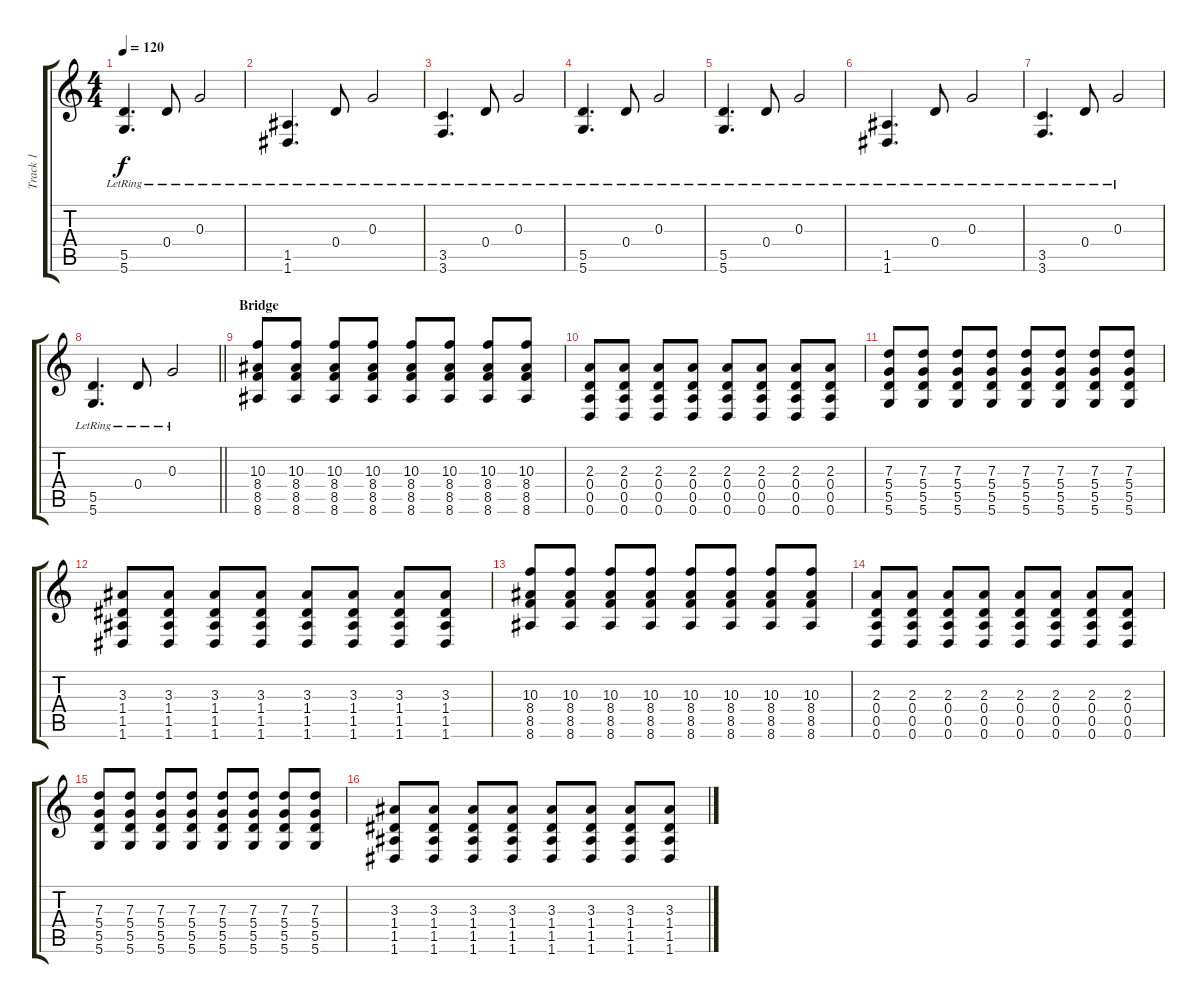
\track ("Track 1" "Track 1") {instrument electricguitarjazz}
\staff {score tabs}
\tuning (E4 B3 G3 D3 A2 D2) {hide}
\ts (4 4)
\tempo 120
\clef g2
\ks c
(5.5{lr} 5.6{lr}).4{d dy f} 0.4{lr}.8 0.3{lr}.2 |
(1.5{lr} 1.6{lr}).4{d} 0.4{lr}.8 0.3{lr}.2 |
(3.5{lr} 3.6{lr}).4{d} 0.4{lr}.8 0.3{lr}.2 |
(5.5{lr} 5.6{lr}).4{d} 0.4{lr}.8 0.3{lr}.2 |
(5.5{lr} 5.6{lr}).4{d} 0.4{lr}.8 0.3{lr}.2 |
(1.5{lr} 1.6{lr}).4{d} 0.4{lr}.8 0.3{lr}.2 |
(3.5{lr} 3.6{lr}).4{d} 0.4{lr}.8 0.3{lr}.2 |
\barLineRight lightlight
(5.5{lr} 5.6{lr}).4{d} 0.4{lr}.8 0.3{lr}.2 |
\section ("" "Bridge")
(10.3 8.4 8.5 8.6).8{instrument distortionguitar} (10.3 8.4 8.5 8.6).8 (10.3 8.4 8.5 8.6).8 (10.3 8.4 8.5 8.6).8 (10.3 8.4 8.5 8.6).8 (10.3 8.4 8.5 8.6).8 (10.3 8.4 8.5 8.6).8 (10.3 8.4 8.5 8.6).8 |
(2.3 0.4 0.5 0.6).8 (2.3 0.4 0.5 0.6).8 (2.3 0.4 0.5 0.6).8 (2.3 0.4 0.5 0.6).8 (2.3 0.4 0.5 0.6).8 (2.3 0.4 0.5 0.6).8 (2.3 0.4 0.5 0.6).8 (2.3 0.4 0.5 0.6).8 |
(7.3 5.4 5.5 5.6).8 (7.3 5.4 5.5 5.6).8 (7.3 5.4 5.5 5.6).8 (7.3 5.4 5.5 5.6).8 (7.3 5.4 5.5 5.6).8 (7.3 5.4 5.5 5.6).8 (7.3 5.4 5.5 5.6).8 (7.3 5.4 5.5 5.6).8 |
(3.3 1.4 1.5 1.6).8 (3.3 1.4 1.5 1.6).8 (3.3 1.4 1.5 1.6).8 (3.3 1.4 1.5 1.6).8 (3.3 1.4 1.5 1.6).8 (3.3 1.4 1.5 1.6).8 (3.3 1.4 1.5 1.6).8 (3.3 1.4 1.5 1.6).8 |
(10.3 8.4 8.5 8.6).8 (10.3 8.4 8.5 8.6).8 (10.3 8.4 8.5 8.6).8 (10.3 8.4 8.5 8.6).8 (10.3 8.4 8.5 8.6).8 (10.3 8.4 8.5 8.6).8 (10.3 8.4 8.5 8.6).8 (10.3 8.4 8.5 8.6).8 |
(2.3 0.4 0.5 0.6).8 (2.3 0.4 0.5 0.6).8 (2.3 0.4 0.5 0.6).8 (2.3 0.4 0.5 0.6).8 (2.3 0.4 0.5 0.6).8 (2.3 0.4 0.5 0.6).8 (2.3 0.4 0.5 0.6).8 (2.3 0.4 0.5 0.6).8 |
(7.3 5.4 5.5 5.6).8 (7.3 5.4 5.5 5.6).8 (7.3 5.4 5.5 5.6).8 (7.3 5.4 5.5 5.6).8 (7.3 5.4 5.5 5.6).8 (7.3 5.4 5.5 5.6).8 (7.3 5.4 5.5 5.6).8 (7.3 5.4 5.5 5.6).8 |
(3.3 1.4 1.5 1.6).8 (3.3 1.4 1.5 1.6).8 (3.3 1.4 1.5 1.6).8 (3.3 1.4 1.5 1.6).8 (3.3 1.4 1.5 1.6).8 (3.3 1.4 1.5 1.6).8 (3.3 1.4 1.5 1.6).8 (3.3 1.4 1.5 1.6).8
